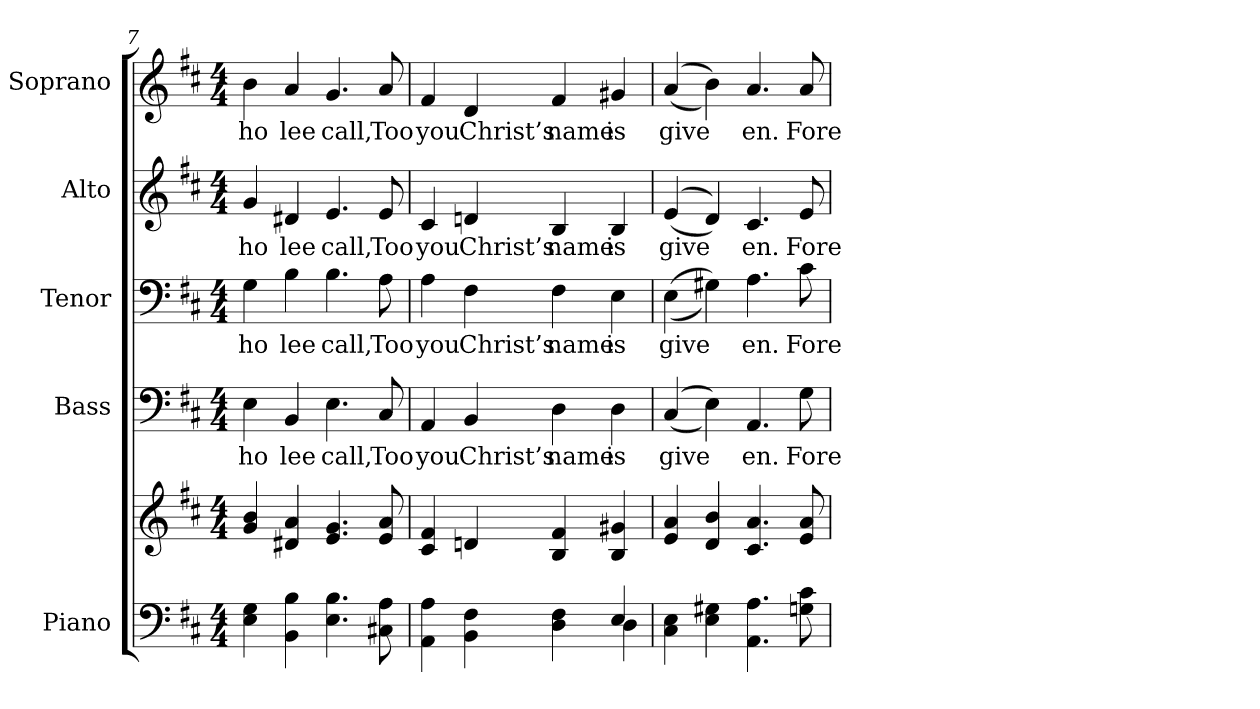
**kern	**kern	**kern	**text	**kern	**text	**kern	**text	**kern	**text
*part5	*part5	*part4	*part4	*part3	*part3	*part2	*part2	*part1	*part1
*staff6	*staff5	*staff4	*staff4	*staff3	*staff3	*staff2	*staff2	*staff1	*staff1
*I"Piano	*	*I"Bass	*	*I"Tenor	*	*I"Alto	*	*I"Soprano	*
*I'Pno.	*	*I'B.	*	*I'T.	*	*I'A.	*	*I'S.	*
*clefF4	*clefG2	*clefF4	*	*clefF4	*	*clefG2	*	*clefG2	*
*k[f#c#]	*k[f#c#]	*k[f#c#]	*	*k[f#c#]	*	*k[f#c#]	*	*k[f#c#]	*
*D:	*D:	*D:	*	*D:	*	*D:	*	*D:	*
*M4/4	*M4/4	*M4/4	*	*M4/4	*	*M4/4	*	*M4/4	*
=7	=7	=7	=7	=7	=7	=7	=7	=7	=7
!	!	!	!LO:LY:b:color=#000000	!	!	!	!	!	!
!	!	!	!	!	!LO:LY:b:color=#000000	!	!	!	!
!	!	!	!	!	!	!	!LO:LY:b:color=#000000	!	!
!	!	!	!	!	!	!	!	!	!LO:LY:b:color=#000000
4Ei\ 4Gi	4gi/ 4bi	4Ei\	ho	4Gi\	ho	4gi/	ho	4bi\	ho
!	!	!	!LO:LY:b:color=#000000	!	!	!	!	!	!
!	!	!	!	!	!LO:LY:b:color=#000000	!	!	!	!
!	!	!	!	!	!	!	!LO:LY:b:color=#000000	!	!
!	!	!	!	!	!	!	!	!	!LO:LY:b:color=#000000
4BBi\ 4Bi	4d#Xi/ 4ai	4BBi/	lee	4Bi\	lee	4d#Xi/	lee	4ai/	lee
!	!	!	!LO:LY:b:color=#000000	!	!	!	!	!	!
!	!	!	!	!	!LO:LY:b:color=#000000	!	!	!	!
!	!	!	!	!	!	!	!LO:LY:b:color=#000000	!	!
!	!	!	!	!	!	!	!	!	!LO:LY:b:color=#000000
4.Ei\ 4.Bi	4.ei/ 4.gi	4.Ei\	call,	4.Bi\	call,	4.ei/	call,	4.gi/	call,
!	!	!	!LO:LY:b:color=#000000	!	!	!	!	!	!
!	!	!	!	!	!LO:LY:b:color=#000000	!	!	!	!
!	!	!	!	!	!	!	!LO:LY:b:color=#000000	!	!
!	!	!	!	!	!	!	!	!	!LO:LY:b:color=#000000
8C#Xi\ 8Ai	8ei/ 8ai	8C#i/	Too	8Ai\	Too	8ei/	Too	8ai/	Too
!!LO:PB:g=z
=8	=8	=8	=8	=8	=8	=8	=8	=8	=8
*^	*	*	*	*	*	*	*	*	*
!	!	!	!	!LO:LY:b:color=#000000	!	!	!	!	!	!
!	!	!	!	!	!	!LO:LY:b:color=#000000	!	!	!	!
!	!	!	!	!	!	!	!	!LO:LY:b:color=#000000	!	!
!	!	!	!	!	!	!	!	!	!	!LO:LY:b:color=#000000
4AAi\ 4Ai	2ryy	4c#i/ 4f#i	4AAi/	you	4Ai\	you	4c#i/	you	4f#i/	you
!	!	!	!	!LO:LY:b:color=#000000	!	!	!	!	!	!
!	!	!	!	!	!	!LO:LY:b:color=#000000	!	!	!	!
!	!	!	!	!	!	!	!	!LO:LY:b:color=#000000	!	!
!	!	!	!	!	!	!	!	!	!	!LO:LY:b:color=#000000
4BBi\ 4F#i	.	4dni/	4BBi/	Christ’s	4F#i\	Christ’s	4dni/	Christ’s	4di/	Christ’s
!	!	!	!	!LO:LY:b:color=#000000	!	!	!	!	!	!
!	!	!	!	!	!	!LO:LY:b:color=#000000	!	!	!	!
!	!	!	!	!	!	!	!	!LO:LY:b:color=#000000	!	!
!	!	!	!	!	!	!	!	!	!	!LO:LY:b:color=#000000
4Di\ 4F#i	4ryy	4Bi/ 4f#i	4Di\	name	4F#i\	name	4Bi/	name	4f#i/	name
!	!	!	!	!LO:LY:b:color=#000000	!	!	!	!	!	!
!	!	!	!	!	!	!LO:LY:b:color=#000000	!	!	!	!
!	!	!	!	!	!	!	!	!LO:LY:b:color=#000000	!	!
!	!	!	!	!	!	!	!	!	!	!LO:LY:b:color=#000000
4Ei/	4Di\	4Bi/ 4g#Xi	4Di\	is	4Ei\	is	4Bi/	is	4g#Xi/	is
*v	*v	*	*	*	*	*	*	*	*	*
=9	=9	=9	=9	=9	=9	=9	=9	=9	=9
*^	*	*	*	*	*	*	*	*	*
!	!	!	!	!LO:LY:b:color=#000000	!	!	!	!	!	!
*v	*v	*	*	*	*	*	*	*	*	*
*^	*	*	*	*	*	*	*	*	*
!	!	!	!	!	!	!LO:LY:b:color=#000000	!	!	!	!
*v	*v	*	*	*	*	*	*	*	*	*
*^	*	*	*	*	*	*	*	*	*
!	!	!	!	!	!	!	!	!LO:LY:b:color=#000000	!	!
*v	*v	*	*	*	*	*	*	*	*	*
*^	*	*	*	*	*	*	*	*	*
!	!	!	!	!	!	!	!	!	!	!LO:LY:b:color=#000000
*v	*v	*	*	*	*	*	*	*	*	*
4C#i\ 4Ei	4ei/ 4ai	((4C#i/	give	((4Ei\	give	((4ei/	give	((4ai/	give
4Ei\ 4G#Xi	4di/ 4bi	4Ei\))	.	4G#Xi\))	.	4di/))	.	4bi\))	.
!	!	!	!LO:LY:b:color=#000000	!	!	!	!	!	!
!	!	!	!	!	!LO:LY:b:color=#000000	!	!	!	!
!	!	!	!	!	!	!	!LO:LY:b:color=#000000	!	!
!	!	!	!	!	!	!	!	!	!LO:LY:b:color=#000000
4.AAi\ 4.Ai	4.c#i/ 4.ai	4.AAi/	en.	4.Ai\	en.	4.c#i/	en.	4.ai/	en.
!	!	!	!LO:LY:b:color=#000000	!	!	!	!	!	!
!	!	!	!	!	!LO:LY:b:color=#000000	!	!	!	!
!	!	!	!	!	!	!	!LO:LY:b:color=#000000	!	!
!	!	!	!	!	!	!	!	!	!LO:LY:b:color=#000000
8Gni\ 8c#i	8ei/ 8ai	8Gi\	Fore	8c#i\	Fore	8ei/	Fore	8ai/	Fore
=	=	=	=	=	=	=	=	=	=
*-	*-	*-	*-	*-	*-	*-	*-	*-	*-
